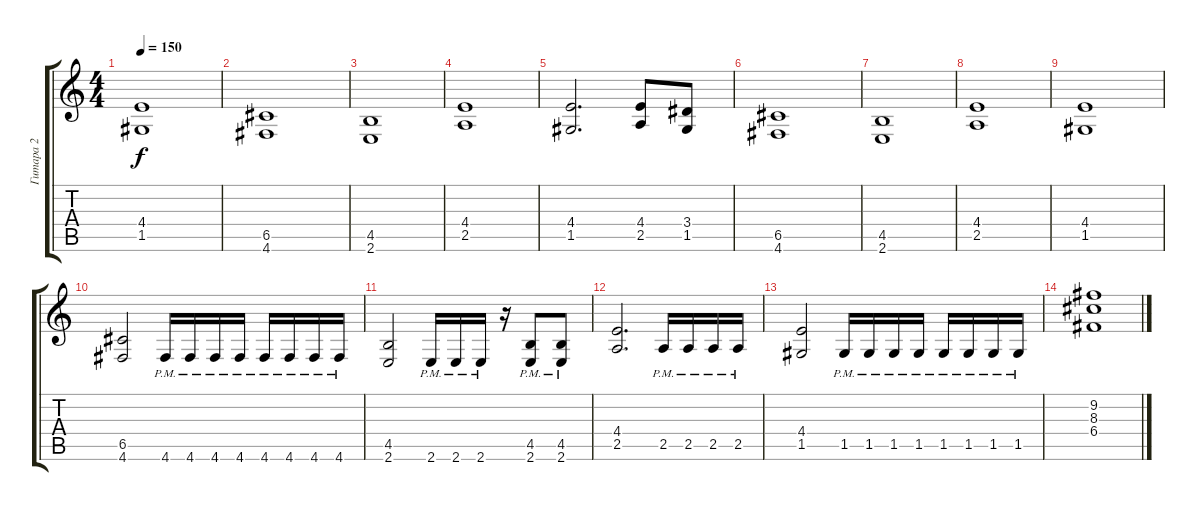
\track ("Гитара 2" "Гитара 2") {instrument overdrivenguitar}
\staff {score tabs}
\tuning (D4 A3 F3 C3 G2 D2) {hide}
\ts (4 4)
\tempo 150
\clef g2
\ks c
(4.4 1.5).1{dy f} |
(6.5 4.6).1 |
(4.5 2.6).1 |
(4.4 2.5).1 |
(4.4 1.5).2{d} (4.4 2.5).8 (3.4 1.5).8 |
(6.5 4.6).1 |
(4.5 2.6).1 |
(4.4 2.5).1 |
(4.4 1.5).1 |
(6.5 4.6).2 4.6{pm}.16 4.6{pm}.16 4.6{pm}.16 4.6{pm}.16 4.6{pm}.16 4.6{pm}.16 4.6{pm}.16 4.6{pm}.16 |
(4.5 2.6).2 2.6{pm}.16 2.6{pm}.16 2.6{pm}.16 r.16 (4.5{pm} 2.6{pm}).8 (4.5{pm} 2.6{pm}).8 |
(4.4 2.5).2{d} 2.5{pm}.16 2.5{pm}.16 2.5{pm}.16 2.5{pm}.16 |
(4.4 1.5).2 1.5{pm}.16 1.5{pm}.16 1.5{pm}.16 1.5{pm}.16 1.5{pm}.16 1.5{pm}.16 1.5{pm}.16 1.5{pm}.16 |
(9.2 8.3 6.4).1
